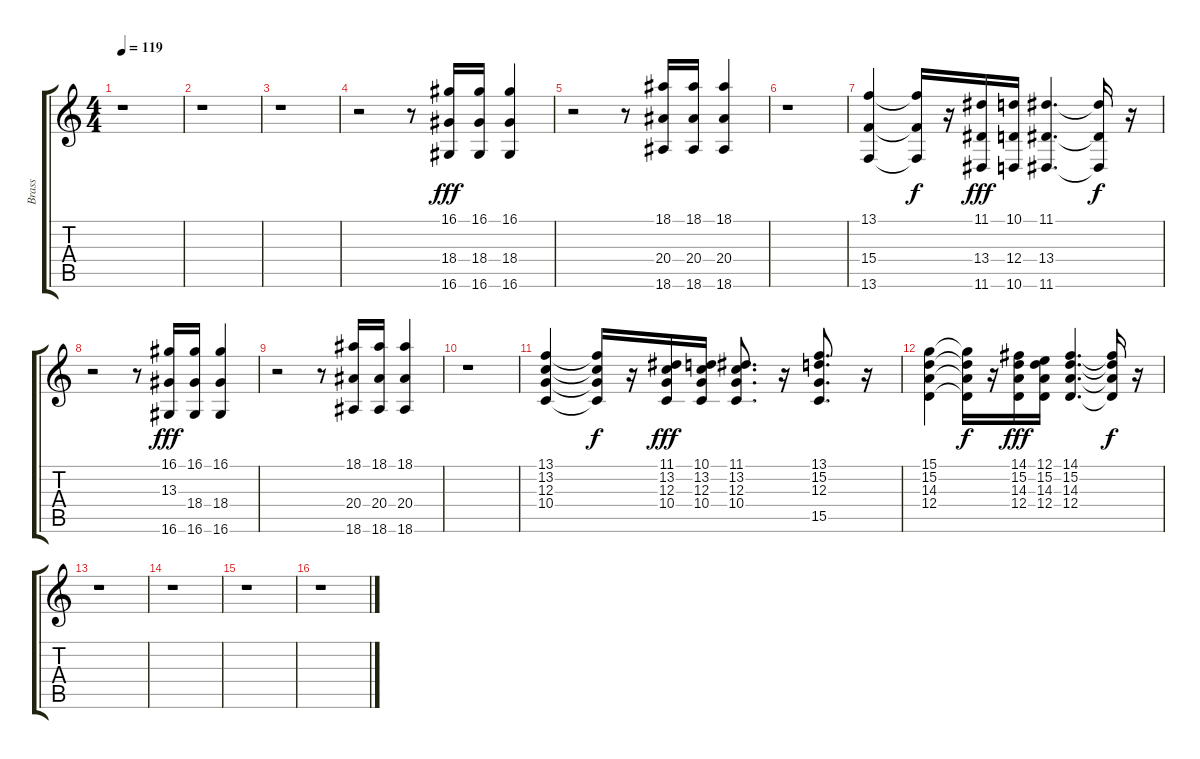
\track ("Brass                           " "Brass     ") {instrument brasssection}
\staff {score tabs}
\tuning (E4 B3 G3 D3 A2 E2) {hide}
\ts (4 4)
\tempo 119
\clef g2
\ks c
r.1{dy f} |
r.1 |
r.1 |
r.2 r.8 (16.1 18.4 16.6).16{dy fff} (16.1 18.4 16.6).16 (16.1 18.4 16.6).4 |
r.2 r.8 (18.1 20.4 18.6).16 (18.1 20.4 18.6).16 (18.1 20.4 18.6).4 |
r.1 |
(13.1 15.4 13.6).4 (13.1{t} 15.4{t} 13.6{t}).16{dy f} r.16 (11.1 13.4 11.6).16{dy fff} (10.1 12.4 10.6).16 (11.1 13.4 11.6).4{d} (11.1{t} 13.4{t} 11.6{t}).16{dy f} r.16 |
r.2 r.8 (16.1 13.3 16.6).16{dy fff} (16.1 18.4 16.6).16 (16.1 18.4 16.6).4 |
r.2 r.8 (18.1 20.4 18.6).16 (18.1 20.4 18.6).16 (18.1 20.4 18.6).4 |
r.1 |
(13.1 13.2 12.3 10.4).4 (13.1{t} 13.2{t} 12.3{t} 10.4{t}).16{dy f} r.16 (11.1 13.2 12.3 10.4).16{dy fff} (10.1 13.2 12.3 10.4).16 (11.1 13.2 12.3 10.4).8{d} r.16 (13.1 15.2 12.3 15.5).8{d} r.16 |
(15.1 15.2 14.3 12.4).4 (15.1{t} 15.2{t} 14.3{t} 12.4{t}).16{dy f} r.16 (14.1 15.2 14.3 12.4).16{dy fff} (12.1 15.2 14.3 12.4).16 (14.1 15.2 14.3 12.4).4{d} (14.1{t} 15.2{t} 14.3{t} 12.4{t}).16{dy f} r.16 |
r.1 |
r.1 |
r.1 |
r.1
